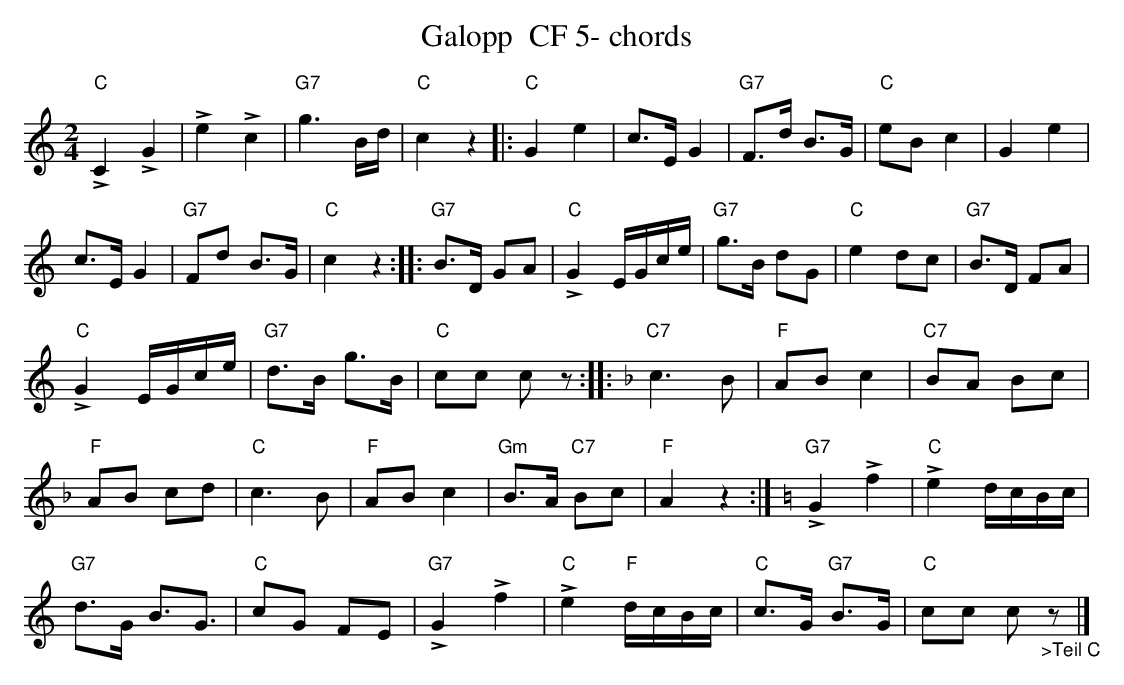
X:1
T:Galopp  CF 5- chords
M:2/4
L:1/16
K:Cmaj%%MIDI gchordon
"C"!>!C4!>!G4 | !>!e4 !>!c4 | "G7"g6Bd | "C"c4z4 |: "C"G4e4 | c3E G4 | "G7"F3d B3G | "C"e2B2c4 | G4e4 |
c3EG4 | "G7"F2d2 B3G | "C"c4z4 :: "G7"B3D G2A2 | "C"!>!G4 EGce | "G7"g3B d2G2 | "C"e4d2c2 | "G7"B3D F2A2 |
"C"!>!G4 EGce | "G7"d3B g3B | "C"c2c2 c2z2 :: [K:Fmaj] "C7"c6B2 | "F"A2B2c4 | "C7"B2A2 B2c2 |
"F"A2B2 c2d2 | "C"c6B2 | "F"A2B2c4 | "Gm"B3A "C7"B2c2 | "F"A4z4 :| [K:Cmaj] "G7"!>!G4!>!f4 | "C"!>!e4 dcBc |
"G7"d3G B3G3 | "C"c2G2 F2E2 | "G7"!>!G4!>!f4 | "C"!>!e4 "F"dcBc | "C"c3G "G7"B3G | "C"c2c2 c2"_>Teil C"z2 |]
